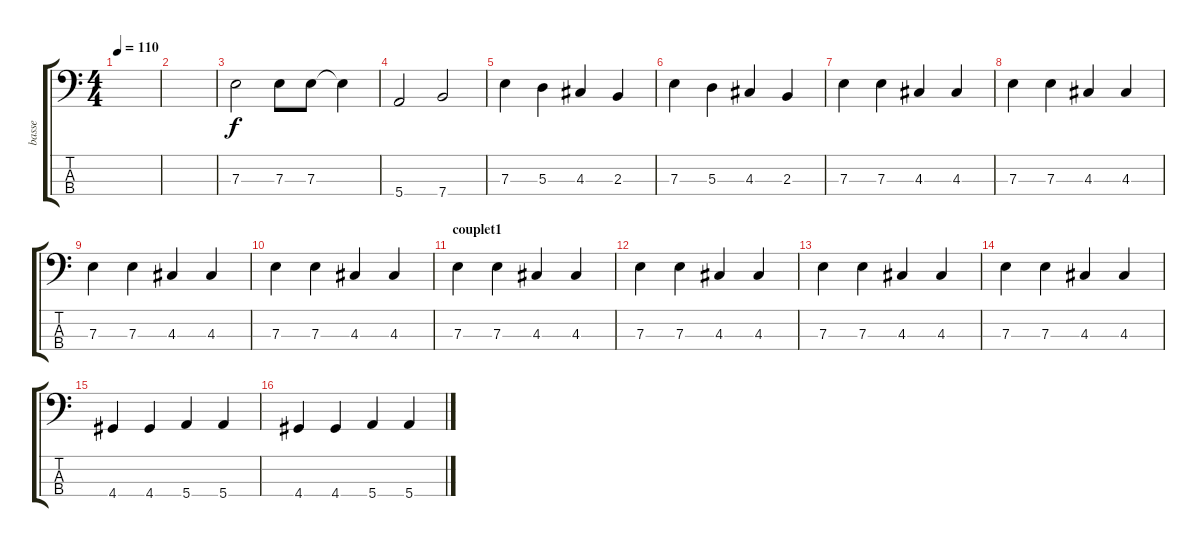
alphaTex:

\track ("basse" "basse") {instrument electricbassfinger}
\staff {score tabs}
\tuning (G2 D2 A1 E1) {hide}
\ts (4 4)
\tempo 110
\clef f4
\ks c
|
|
7.3.2 7.3.8 7.3.8 7.3{t}.4 |
5.4.2 7.4.2 |
7.3.4 5.3.4 4.3.4 2.3.4 |
7.3.4 5.3.4 4.3.4 2.3.4 |
7.3.4 7.3.4 4.3.4 4.3.4 |
7.3.4 7.3.4 4.3.4 4.3.4 |
7.3.4 7.3.4 4.3.4 4.3.4 |
7.3.4 7.3.4 4.3.4 4.3.4 |
\section ("" "couplet1")
7.3.4 7.3.4 4.3.4 4.3.4 |
7.3.4 7.3.4 4.3.4 4.3.4 |
7.3.4 7.3.4 4.3.4 4.3.4 |
7.3.4 7.3.4 4.3.4 4.3.4 |
4.4.4 4.4.4 5.4.4 5.4.4 |
4.4.4 4.4.4 5.4.4 5.4.4
